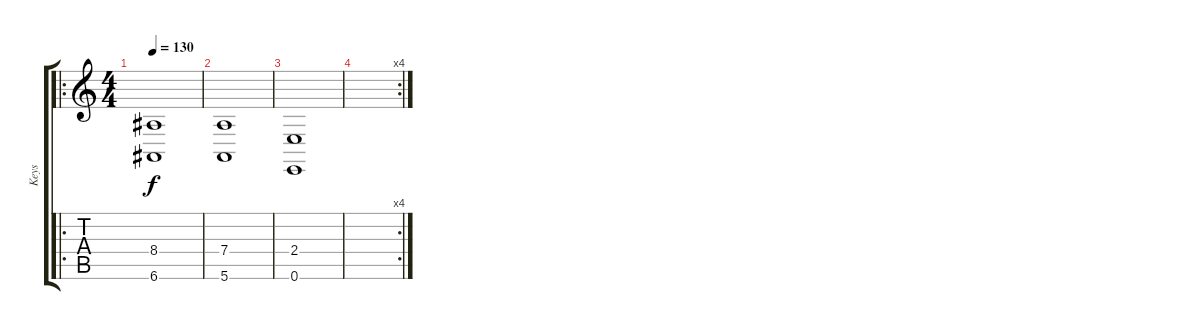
\track ("Keys" "Keys") {instrument stringensemble1}
\staff {score tabs}
\tuning (E4 B3 G3 D3 A2 E2) {hide}
\ro
\ts (4 4)
\tempo 130
\clef g2
\ks c
(8.4 6.6).1{dy f} |
(7.4 5.6).1 |
(2.4 0.6).1 |
\rc 4
